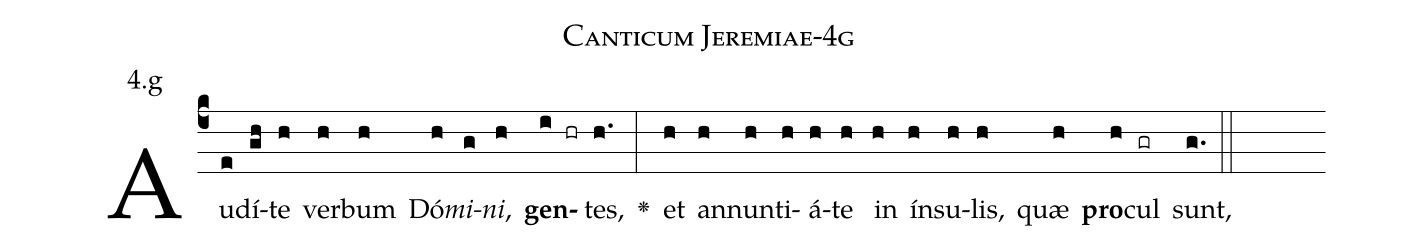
name: Canticum Jeremiae-4g;
annotation: 4.g;
%%
(c4)Au(e)dí(gh)te(h) ver(h)bum(h) Dó(h)<i>mi</i>(g)<i>ni</i>,(h) <b>gen</b>(i hr)tes,(h.) <v>\greheightstar</v>(:) et(h) an(h)nun(h)ti(h)á(h)te(h) in(h) ín(h)su(h)lis,(h) quæ(h) <b>pro</b>(h)cul(gr) sunt,(g.) (::)


%E(h) u(h) o(h) u(h) a(h) e.(g.) (::)
